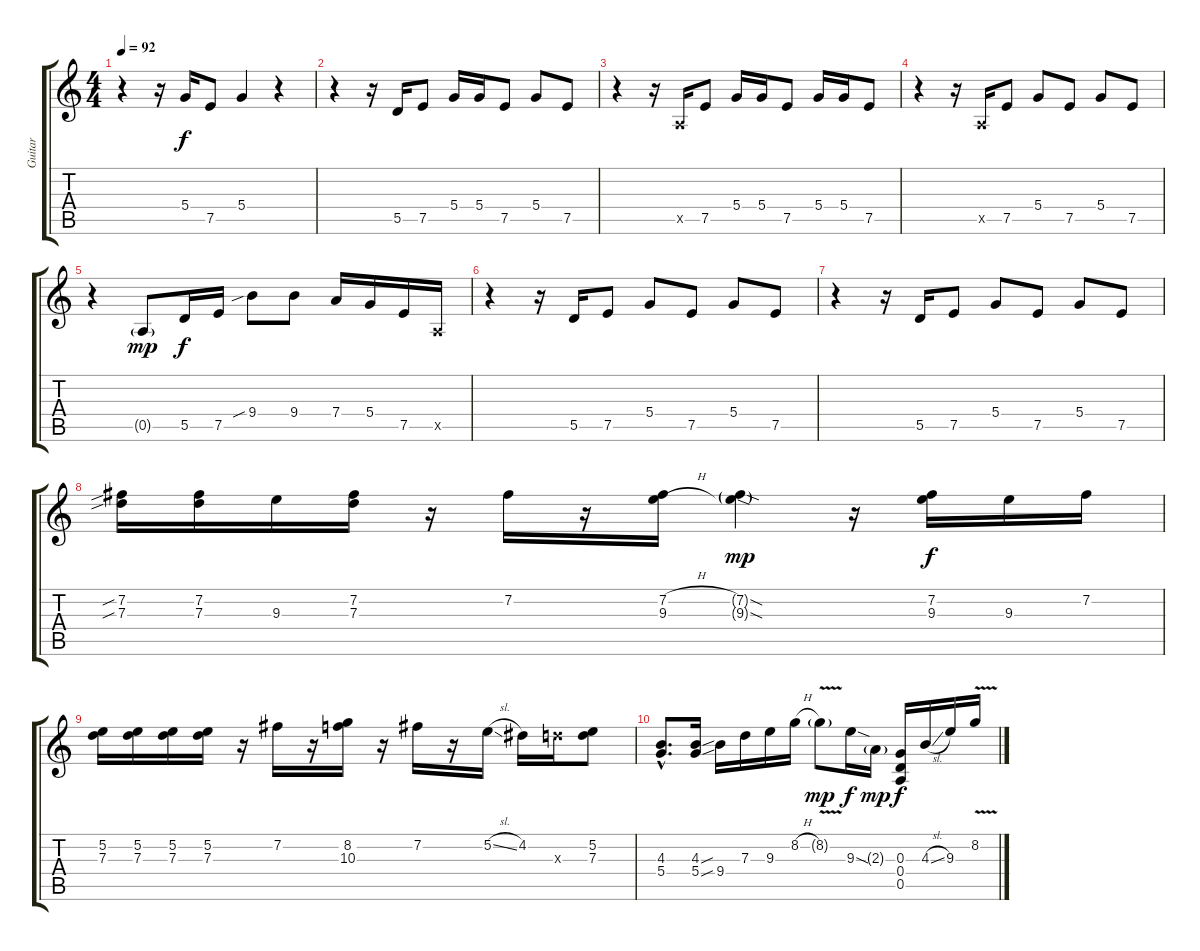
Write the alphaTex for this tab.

\track ("Guitar" "Guitar") {instrument electricguitarclean}
\staff {score tabs}
\tuning (E4 B3 G3 D3 A2 E2) {hide}
\ts (4 4)
\tempo 92
\clef g2
\ks c
r.4{dy f} r.16 5.4.16 7.5.8 5.4.4 r.4 |
r.4 r.16 5.5.16 7.5.8 5.4.16 5.4.16 7.5.8 5.4.8 7.5.8 |
r.4 r.16 0.5{x}.16 7.5.8 5.4.16 5.4.16 7.5.8 5.4.16 5.4.16 7.5.8 |
r.4 r.16 0.5{x}.16 7.5.8 5.4.8 7.5.8 5.4.8 7.5.8 |
r.4 0.5{g}.8{dy mp} 5.5.16{dy f} 7.5.16 9.4{sib}.8 9.4.8 7.4.16 5.4.16 7.5.16 0.5{x}.16 |
r.4 r.16 5.5.16 7.5.8 5.4.8 7.5.8 5.4.8 7.5.8 |
r.4 r.16 5.5.16 7.5.8 5.4.8 7.5.8 5.4.8 7.5.8 |
(7.2{sib} 7.3{sib}).16 (7.2 7.3).16 9.3.16 (7.2 7.3).16 r.16 7.2.16 r.16 (7.2{h} 9.3{h}).16 (7.2{sod g} 9.3{sod g}).4{dy mp} r.16 (7.2 9.3).16{dy f} 9.3.16 7.2.16 |
(5.2 7.3).16 (5.2 7.3).16 (5.2 7.3).16 (5.2 7.3).16 r.16 7.2.16 r.16 (8.2 10.3).16 r.16 7.2.16 r.16 5.2{sl}.16 4.2.16 7.3{x}.16 (5.2 7.3).8 |
(4.3{hac} 5.4{hac}).8{d} (4.3{sou} 5.4{sou}).16 9.4.16 7.3.16 9.3.16 8.2{h}.16 8.2{v g}.8{dy mp} 9.3{sod}.16{dy f} 2.3{g}.16{dy mp} (0.3 0.4 0.5).16{dy f} 4.3{sl}.16 9.3.16 8.2{v}.16
